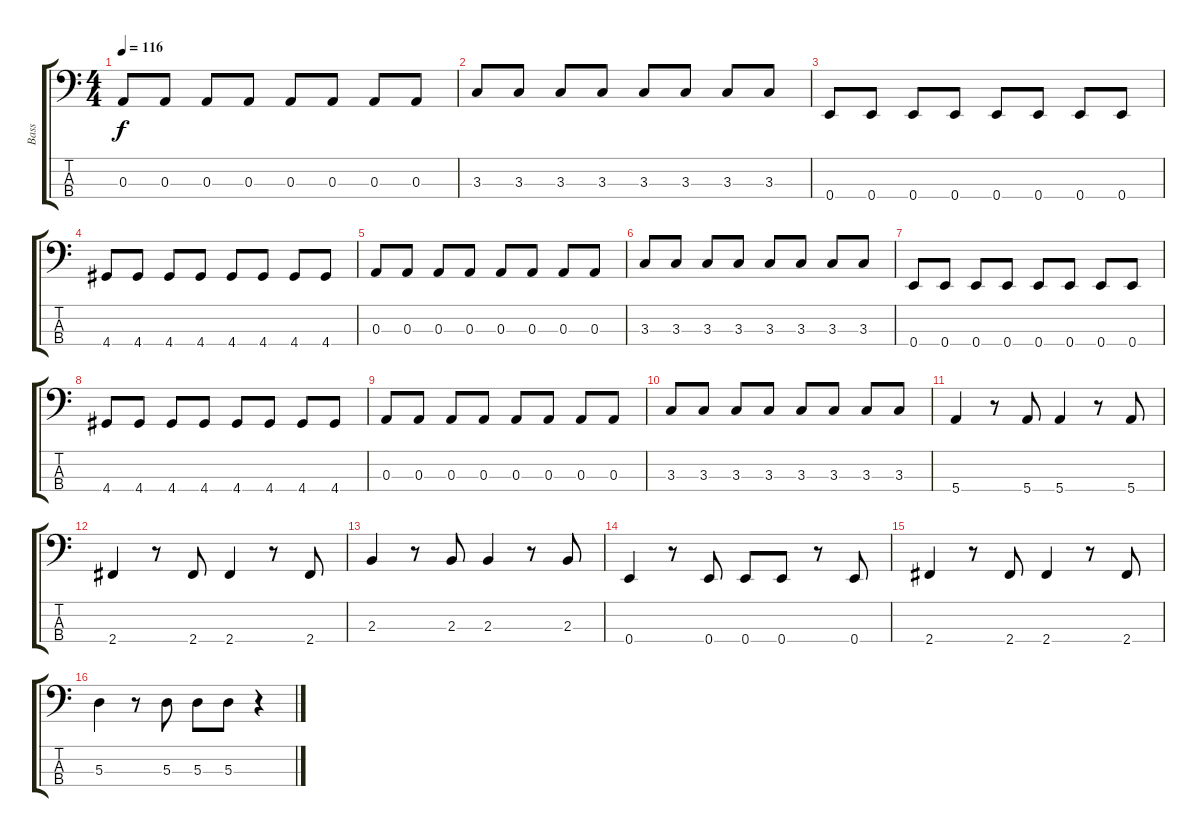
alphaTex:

\track ("Bass" "Bass") {instrument electricbassfinger}
\staff {score tabs}
\tuning (G2 D2 A1 E1) {hide}
\ts (4 4)
\tempo 116
\clef f4
\ks c
0.3.8{dy f} 0.3.8 0.3.8 0.3.8 0.3.8 0.3.8 0.3.8 0.3.8 |
3.3.8 3.3.8 3.3.8 3.3.8 3.3.8 3.3.8 3.3.8 3.3.8 |
0.4.8 0.4.8 0.4.8 0.4.8 0.4.8 0.4.8 0.4.8 0.4.8 |
4.4.8 4.4.8 4.4.8 4.4.8 4.4.8 4.4.8 4.4.8 4.4.8 |
0.3.8 0.3.8 0.3.8 0.3.8 0.3.8 0.3.8 0.3.8 0.3.8 |
3.3.8 3.3.8 3.3.8 3.3.8 3.3.8 3.3.8 3.3.8 3.3.8 |
0.4.8 0.4.8 0.4.8 0.4.8 0.4.8 0.4.8 0.4.8 0.4.8 |
4.4.8 4.4.8 4.4.8 4.4.8 4.4.8 4.4.8 4.4.8 4.4.8 |
0.3.8 0.3.8 0.3.8 0.3.8 0.3.8 0.3.8 0.3.8 0.3.8 |
3.3.8 3.3.8 3.3.8 3.3.8 3.3.8 3.3.8 3.3.8 3.3.8 |
5.4.4 r.8 5.4.8 5.4.4 r.8 5.4.8 |
2.4.4 r.8 2.4.8 2.4.4 r.8 2.4.8 |
2.3.4 r.8 2.3.8 2.3.4 r.8 2.3.8 |
0.4.4 r.8 0.4.8 0.4.8 0.4.8 r.8 0.4.8 |
2.4.4 r.8 2.4.8 2.4.4 r.8 2.4.8 |
5.3.4 r.8 5.3.8 5.3.8 5.3.8 r.4
